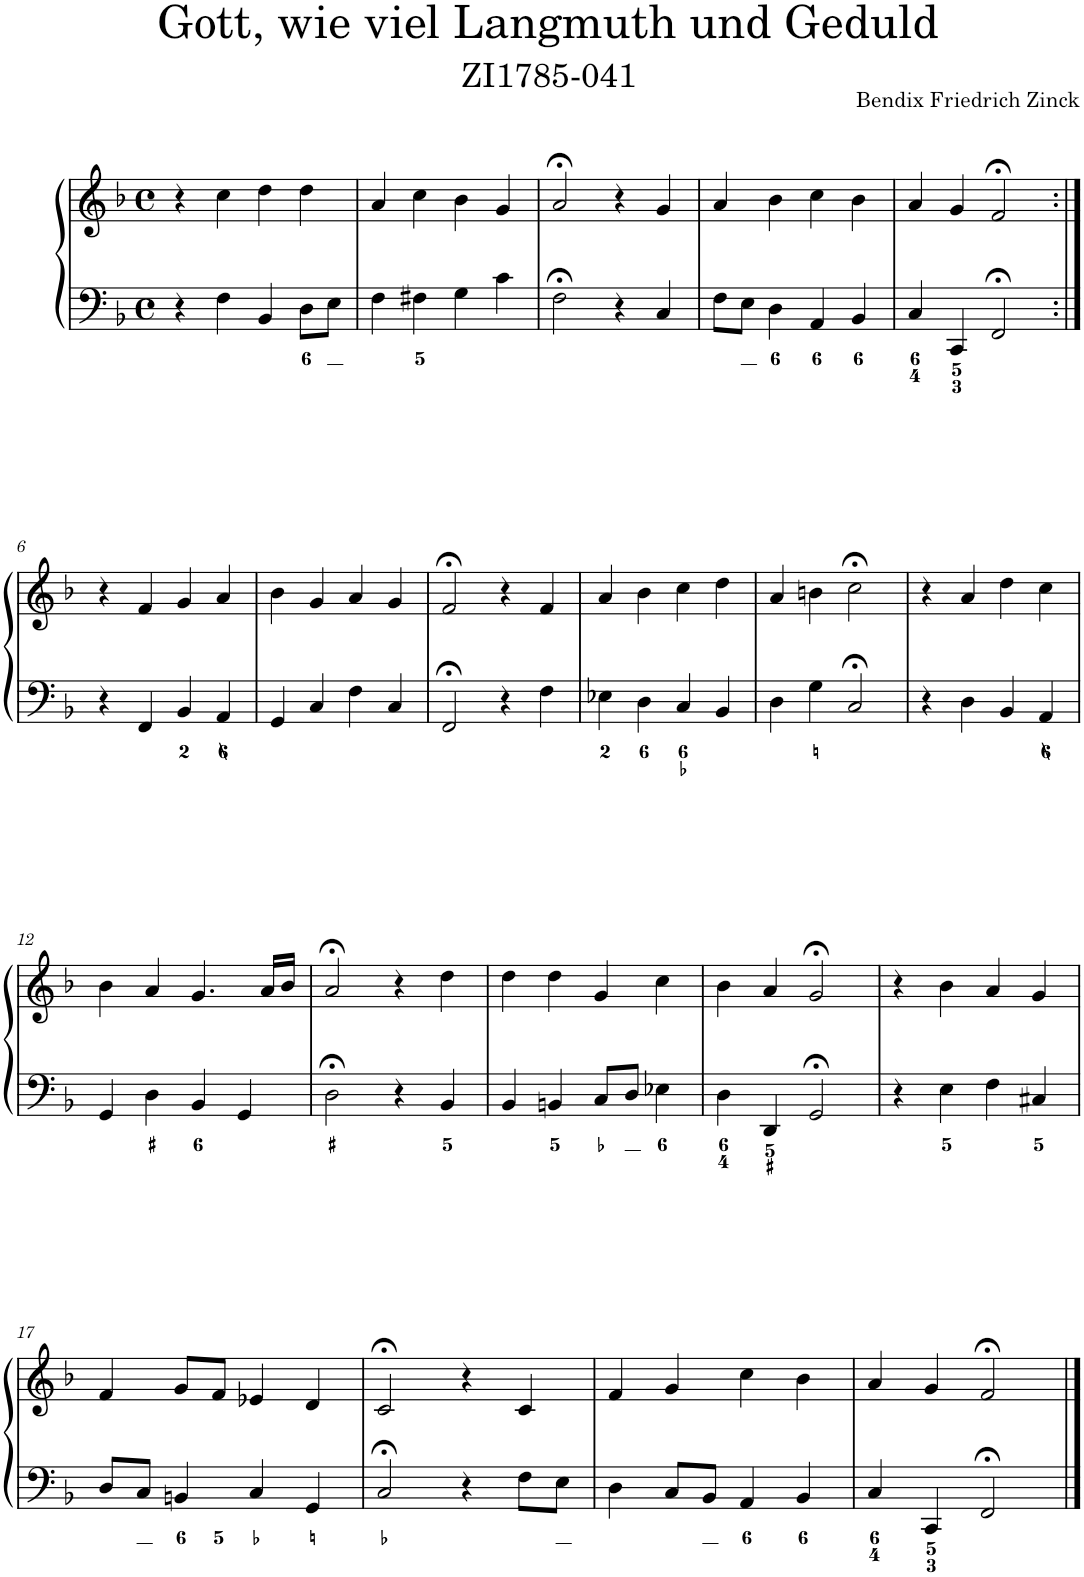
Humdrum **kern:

**kern	**kern
*part1	*part1
*staff2	*staff1
*I"Piano	*
*I'Pno.	*
*clefF4	*clefG2
*k[b-]	*k[b-]
*M4/4	*M4/4
*met(c)	*met(c)
=1	=1
4r	4r
4F\	4cc\
4BB-/	4dd\
8D\L	4dd\
8E\J	.
=2	=2
4F\	4a/
4F#X\	4cc\
4G\	4b-\
4c\	4g/
=3	=3
2F;<\	2a;</
4r	4r
4C/	4g/
=4	=4
8F\L	4a/
8E\J	.
4D\	4b-\
4AA/	4cc\
4BB-/	4b-\
=5	=5
4C/	4a/
4CC/	4g/
2FF;</	2f;</
!!LO:LB:g=z
=6:|!	=6:|!
4r	4r
4FF/	4f/
4BB-/	4g/
4AA/	4a/
=7	=7
4GG/	4b-\
4C/	4g/
4F\	4a/
4C/	4g/
=8	=8
2FF;</	2f;</
4r	4r
4F\	4f/
=9	=9
4E-X\	4a/
4D\	4b-\
4C/	4cc\
4BB-/	4dd\
=10	=10
4D\	4a/
4G\	4bn\
2C;</	2cc;<\
=11	=11
4r	4r
4D\	4a/
4BB-/	4dd\
4AA/	4cc\
!!LO:LB:g=z
=12	=12
4GG/	4b-\
4D\	4a/
4BB-/	4.g/
4GG/	.
.	16a/LL
.	16b-/JJ
=13	=13
2D;<\	2a;</
4r	4r
4BB-/	4dd\
=14	=14
4BB-/	4dd\
4BBn/	4dd\
8C/L	4g/
8D/J	.
4E-X\	4cc\
=15	=15
4D\	4b-\
4DD/	4a/
2GG;</	2g;</
=16	=16
4r	4r
4E\	4b-\
4F\	4a/
4C#X/	4g/
!!LO:LB:g=z
=17	=17
8D/L	4f/
8C/J	.
4BBn/	8g/L
.	8f/J
4C/	4e-X/
4GG/	4d/
=18	=18
2C;</	2c;</
4r	4r
8F\L	4c/
8E\J	.
=19	=19
4D\	4f/
8C/L	4g/
8BB-/J	.
4AA/	4cc\
4BB-/	4b-\
=20	=20
4C/	4a/
4CC/	4g/
2FF;</	2f;</
==	==
*-	*-
